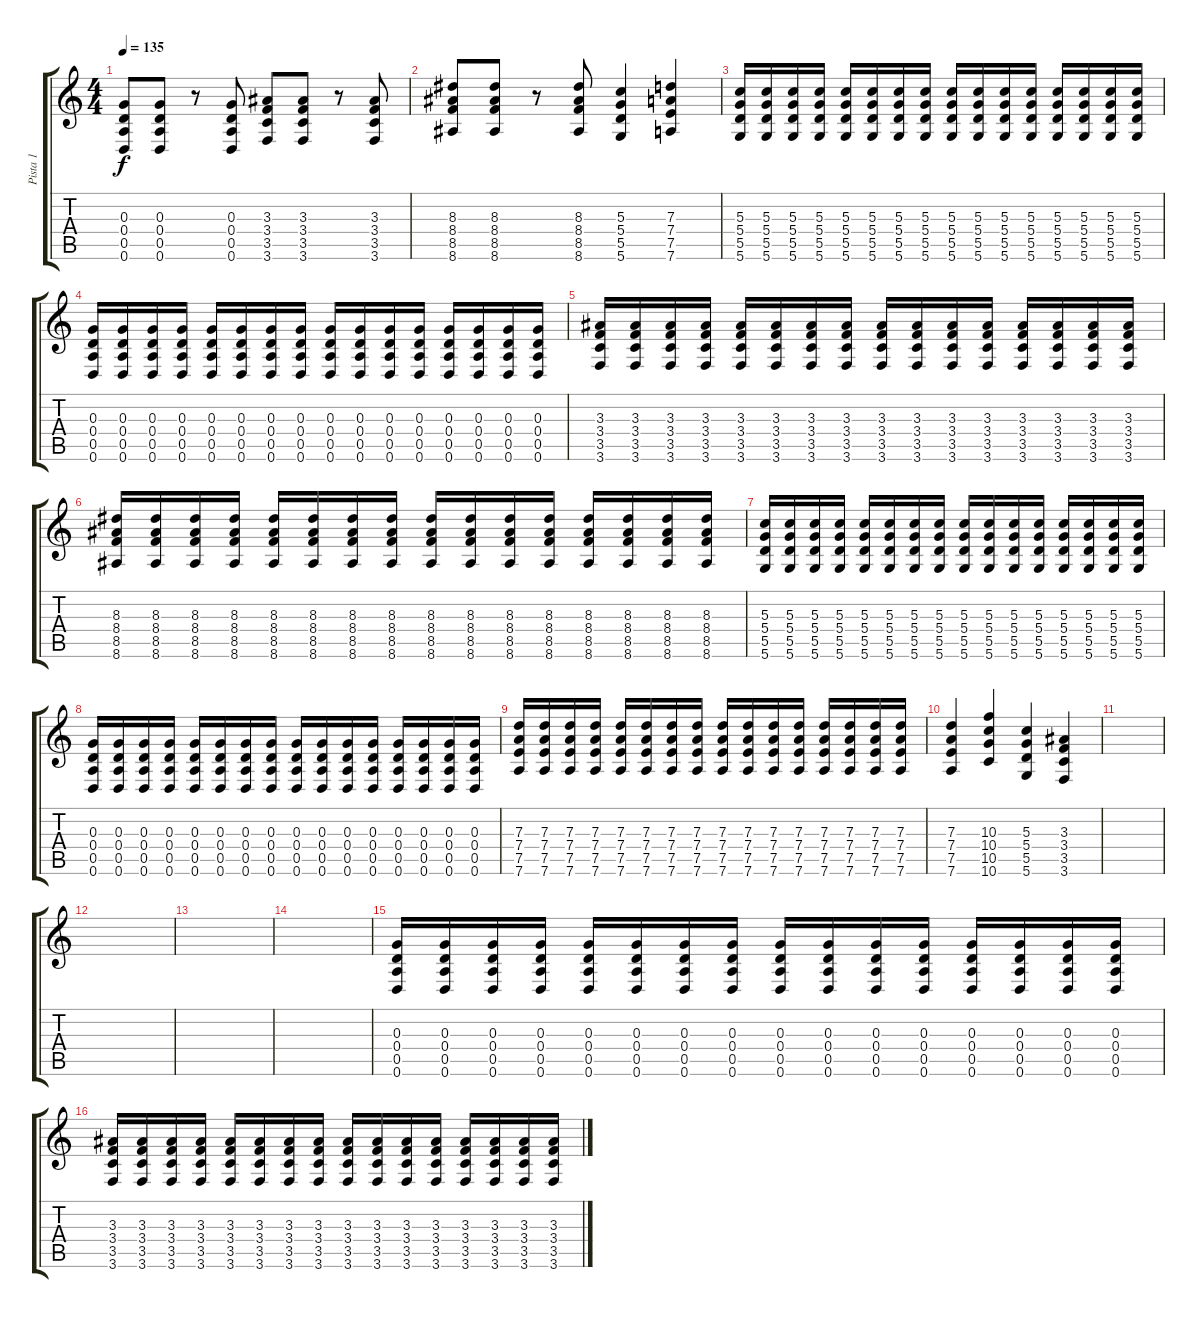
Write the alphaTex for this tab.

\track ("Pista 1" "Pista 1") {instrument overdrivenguitar}
\staff {score tabs}
\tuning (E4 B3 G3 D3 A2 D2) {hide}
\ts (4 4)
\tempo 135
\clef g2
\ks c
(0.3 0.4 0.5 0.6).8{dy f} (0.3 0.4 0.5 0.6).8 r.8 (0.3 0.4 0.5 0.6).8 (3.3 3.4 3.5 3.6).8 (3.3 3.4 3.5 3.6).8 r.8 (3.3 3.4 3.5 3.6).8 |
(8.3 8.4 8.5 8.6).8 (8.3 8.4 8.5 8.6).8 r.8 (8.3 8.4 8.5 8.6).8 (5.3 5.4 5.5 5.6).4 (7.3 7.4 7.5 7.6).4 |
(5.3 5.4 5.5 5.6).16 (5.3 5.4 5.5 5.6).16 (5.3 5.4 5.5 5.6).16 (5.3 5.4 5.5 5.6).16 (5.3 5.4 5.5 5.6).16 (5.3 5.4 5.5 5.6).16 (5.3 5.4 5.5 5.6).16 (5.3 5.4 5.5 5.6).16 (5.3 5.4 5.5 5.6).16 (5.3 5.4 5.5 5.6).16 (5.3 5.4 5.5 5.6).16 (5.3 5.4 5.5 5.6).16 (5.3 5.4 5.5 5.6).16 (5.3 5.4 5.5 5.6).16 (5.3 5.4 5.5 5.6).16 (5.3 5.4 5.5 5.6).16 |
(0.3 0.4 0.5 0.6).16 (0.3 0.4 0.5 0.6).16 (0.3 0.4 0.5 0.6).16 (0.3 0.4 0.5 0.6).16 (0.3 0.4 0.5 0.6).16 (0.3 0.4 0.5 0.6).16 (0.3 0.4 0.5 0.6).16 (0.3 0.4 0.5 0.6).16 (0.3 0.4 0.5 0.6).16 (0.3 0.4 0.5 0.6).16 (0.3 0.4 0.5 0.6).16 (0.3 0.4 0.5 0.6).16 (0.3 0.4 0.5 0.6).16 (0.3 0.4 0.5 0.6).16 (0.3 0.4 0.5 0.6).16 (0.3 0.4 0.5 0.6).16 |
(3.3 3.4 3.5 3.6).16 (3.3 3.4 3.5 3.6).16 (3.3 3.4 3.5 3.6).16 (3.3 3.4 3.5 3.6).16 (3.3 3.4 3.5 3.6).16 (3.3 3.4 3.5 3.6).16 (3.3 3.4 3.5 3.6).16 (3.3 3.4 3.5 3.6).16 (3.3 3.4 3.5 3.6).16 (3.3 3.4 3.5 3.6).16 (3.3 3.4 3.5 3.6).16 (3.3 3.4 3.5 3.6).16 (3.3 3.4 3.5 3.6).16 (3.3 3.4 3.5 3.6).16 (3.3 3.4 3.5 3.6).16 (3.3 3.4 3.5 3.6).16 |
(8.3 8.4 8.5 8.6).16 (8.3 8.4 8.5 8.6).16 (8.3 8.4 8.5 8.6).16 (8.3 8.4 8.5 8.6).16 (8.3 8.4 8.5 8.6).16 (8.3 8.4 8.5 8.6).16 (8.3 8.4 8.5 8.6).16 (8.3 8.4 8.5 8.6).16 (8.3 8.4 8.5 8.6).16 (8.3 8.4 8.5 8.6).16 (8.3 8.4 8.5 8.6).16 (8.3 8.4 8.5 8.6).16 (8.3 8.4 8.5 8.6).16 (8.3 8.4 8.5 8.6).16 (8.3 8.4 8.5 8.6).16 (8.3 8.4 8.5 8.6).16 |
(5.3 5.4 5.5 5.6).16 (5.3 5.4 5.5 5.6).16 (5.3 5.4 5.5 5.6).16 (5.3 5.4 5.5 5.6).16 (5.3 5.4 5.5 5.6).16 (5.3 5.4 5.5 5.6).16 (5.3 5.4 5.5 5.6).16 (5.3 5.4 5.5 5.6).16 (5.3 5.4 5.5 5.6).16 (5.3 5.4 5.5 5.6).16 (5.3 5.4 5.5 5.6).16 (5.3 5.4 5.5 5.6).16 (5.3 5.4 5.5 5.6).16 (5.3 5.4 5.5 5.6).16 (5.3 5.4 5.5 5.6).16 (5.3 5.4 5.5 5.6).16 |
(0.3 0.4 0.5 0.6).16 (0.3 0.4 0.5 0.6).16 (0.3 0.4 0.5 0.6).16 (0.3 0.4 0.5 0.6).16 (0.3 0.4 0.5 0.6).16 (0.3 0.4 0.5 0.6).16 (0.3 0.4 0.5 0.6).16 (0.3 0.4 0.5 0.6).16 (0.3 0.4 0.5 0.6).16 (0.3 0.4 0.5 0.6).16 (0.3 0.4 0.5 0.6).16 (0.3 0.4 0.5 0.6).16 (0.3 0.4 0.5 0.6).16 (0.3 0.4 0.5 0.6).16 (0.3 0.4 0.5 0.6).16 (0.3 0.4 0.5 0.6).16 |
(7.3 7.4 7.5 7.6).16 (7.3 7.4 7.5 7.6).16 (7.3 7.4 7.5 7.6).16 (7.3 7.4 7.5 7.6).16 (7.3 7.4 7.5 7.6).16 (7.3 7.4 7.5 7.6).16 (7.3 7.4 7.5 7.6).16 (7.3 7.4 7.5 7.6).16 (7.3 7.4 7.5 7.6).16 (7.3 7.4 7.5 7.6).16 (7.3 7.4 7.5 7.6).16 (7.3 7.4 7.5 7.6).16 (7.3 7.4 7.5 7.6).16 (7.3 7.4 7.5 7.6).16 (7.3 7.4 7.5 7.6).16 (7.3 7.4 7.5 7.6).16 |
(7.3 7.4 7.5 7.6).4 (10.3 10.4 10.5 10.6).4 (5.3 5.4 5.5 5.6).4 (3.3 3.4 3.5 3.6).4 |
|
|
|
|
(0.3 0.4 0.5 0.6).16 (0.3 0.4 0.5 0.6).16 (0.3 0.4 0.5 0.6).16 (0.3 0.4 0.5 0.6).16 (0.3 0.4 0.5 0.6).16 (0.3 0.4 0.5 0.6).16 (0.3 0.4 0.5 0.6).16 (0.3 0.4 0.5 0.6).16 (0.3 0.4 0.5 0.6).16 (0.3 0.4 0.5 0.6).16 (0.3 0.4 0.5 0.6).16 (0.3 0.4 0.5 0.6).16 (0.3 0.4 0.5 0.6).16 (0.3 0.4 0.5 0.6).16 (0.3 0.4 0.5 0.6).16 (0.3 0.4 0.5 0.6).16 |
(3.3 3.4 3.5 3.6).16 (3.3 3.4 3.5 3.6).16 (3.3 3.4 3.5 3.6).16 (3.3 3.4 3.5 3.6).16 (3.3 3.4 3.5 3.6).16 (3.3 3.4 3.5 3.6).16 (3.3 3.4 3.5 3.6).16 (3.3 3.4 3.5 3.6).16 (3.3 3.4 3.5 3.6).16 (3.3 3.4 3.5 3.6).16 (3.3 3.4 3.5 3.6).16 (3.3 3.4 3.5 3.6).16 (3.3 3.4 3.5 3.6).16 (3.3 3.4 3.5 3.6).16 (3.3 3.4 3.5 3.6).16 (3.3 3.4 3.5 3.6).16
